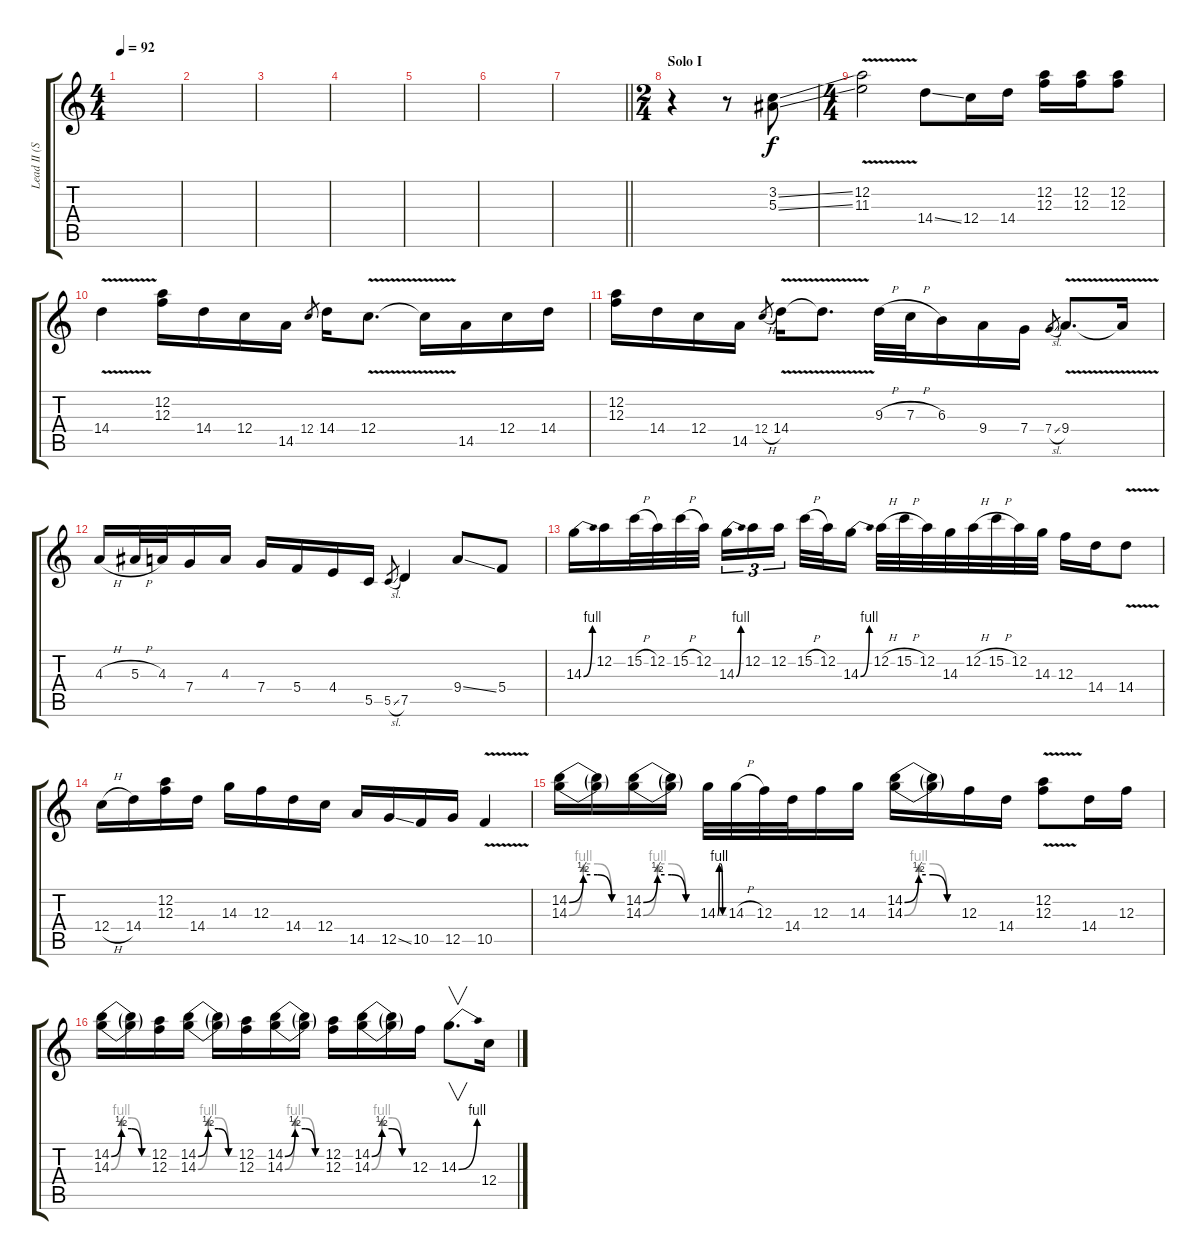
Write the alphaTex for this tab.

\track ("Lead II (Solo)" "Lead II (S") {instrument overdrivenguitar}
\staff {score tabs}
\tuning (D4 A3 F3 C3 G2 D2) {hide}
\ts (4 4)
\tempo 92
\clef g2
\ks c
|
|
|
|
|
|
\barLineRight lightlight
|
\ts (2 4)
\section ("" "Solo I")
r.4 r.8 (3.2{ss} 5.3{ss}).8 |
\ts (4 4)
(12.2{v} 11.3{v}).2 14.4{ss}.8 12.4.16 14.4.16 (12.2 12.3).16 (12.2 12.3).16 (12.2 12.3).8 |
14.4{v}.4 (12.2 12.3).16 14.4.16 12.4.16 14.5.16 12.4.8{gr} 14.4.16 12.4{v}.8{d} 12.4{v t}.16 14.5.16 12.4.16 14.4.16 |
(12.2 12.3).16 14.4.16 12.4.16 14.5.16 12.4{h}.8{gr} 14.4{v}.16 14.4{t}.8{d} 9.3{h}.32 7.3{h}.32 6.3.16 9.4.16 7.4.16 7.4{sl}.8{gr} 9.4{v}.8{d} 9.4{v t}.16 |
4.3{h}.16 5.3{h}.32 4.3.32 7.4.16 4.3.16 7.4.16 5.4.16 4.4.16 5.5.16 5.5{sl}.8{gr} 7.5.4 9.4{ss}.8 5.4.8 |
14.3{be (bend 0 0 60 4)}.16 12.2.16 15.2{h}.32 12.2.32 15.2{h}.32 12.2.32 14.3{be (bend 0 0 60 4)}.16{tu (3 2)} 12.2.16{tu (3 2)} 12.2.16{tu (3 2) beam splitsecondary} 15.2{h}.32 12.2.32 14.3{be (bend 0 0 60 4)}.16 12.2{h}.32 15.2{h}.32 12.2.32 14.3.32 12.2{h}.32 15.2{h}.32 12.2.32 14.3.32 12.3.16 14.4.16 14.4{v}.8 |
12.4{h}.16 14.4.16 (12.2 12.3).16 14.4.16 14.3.16 12.3.16 14.4.16 12.4.16 14.5.16 12.5{ss}.16 10.5.16 12.5.16 10.5{v}.4 |
(14.2{be (custom 0 0 15 2 30 2 45 0 60 0)} 14.3{be (custom 0 0 15 4 30 4 45 0 60 0)}).16 (14.2{t} 14.3{t}).16 (14.2{be (custom 0 0 15 2 30 2 45 0 60 0)} 14.3{be (custom 0 0 15 4 30 4 45 0 60 0)}).16 (14.2{t} 14.3{t}).16 14.3{be (custom 0 0 15 4 30 4 45 0 60 0)}.32 14.3{h}.32 12.3.32 14.4.32 12.3.16 14.3.16 (14.2{be (custom 0 0 15 2 30 2 45 0 60 0)} 14.3{be (custom 0 0 15 4 30 4 45 0 60 0)}).16 (14.2{t} 14.3{t}).16 12.3.16 14.4.16 (12.2{v} 12.3{v}).8 14.4.16 12.3.16 |
(14.2{be (custom 0 0 15 2 30 2 45 0 60 0)} 14.3{be (custom 0 0 15 4 30 4 45 0 60 0)}).16 (14.2{t} 14.3{t}).16 (12.2 12.3).16 (14.2{be (custom 0 0 15 2 30 2 45 0 60 0)} 14.3{be (custom 0 0 15 4 30 4 45 0 60 0)}).16 (14.2{t} 14.3{t}).16 (12.2 12.3).16 (14.2{be (custom 0 0 15 2 30 2 45 0 60 0)} 14.3{be (custom 0 0 15 4 30 4 45 0 60 0)}).16 (14.2{t} 14.3{t}).16 (12.2 12.3).16 (14.2{be (custom 0 0 15 2 30 2 45 0 60 0)} 14.3{be (custom 0 0 15 4 30 4 45 0 60 0)}).16 (14.2{t} 14.3{t}).16 12.3.16 14.3{be (bend 0 0 60 4)}.8{v d} 12.4.16
